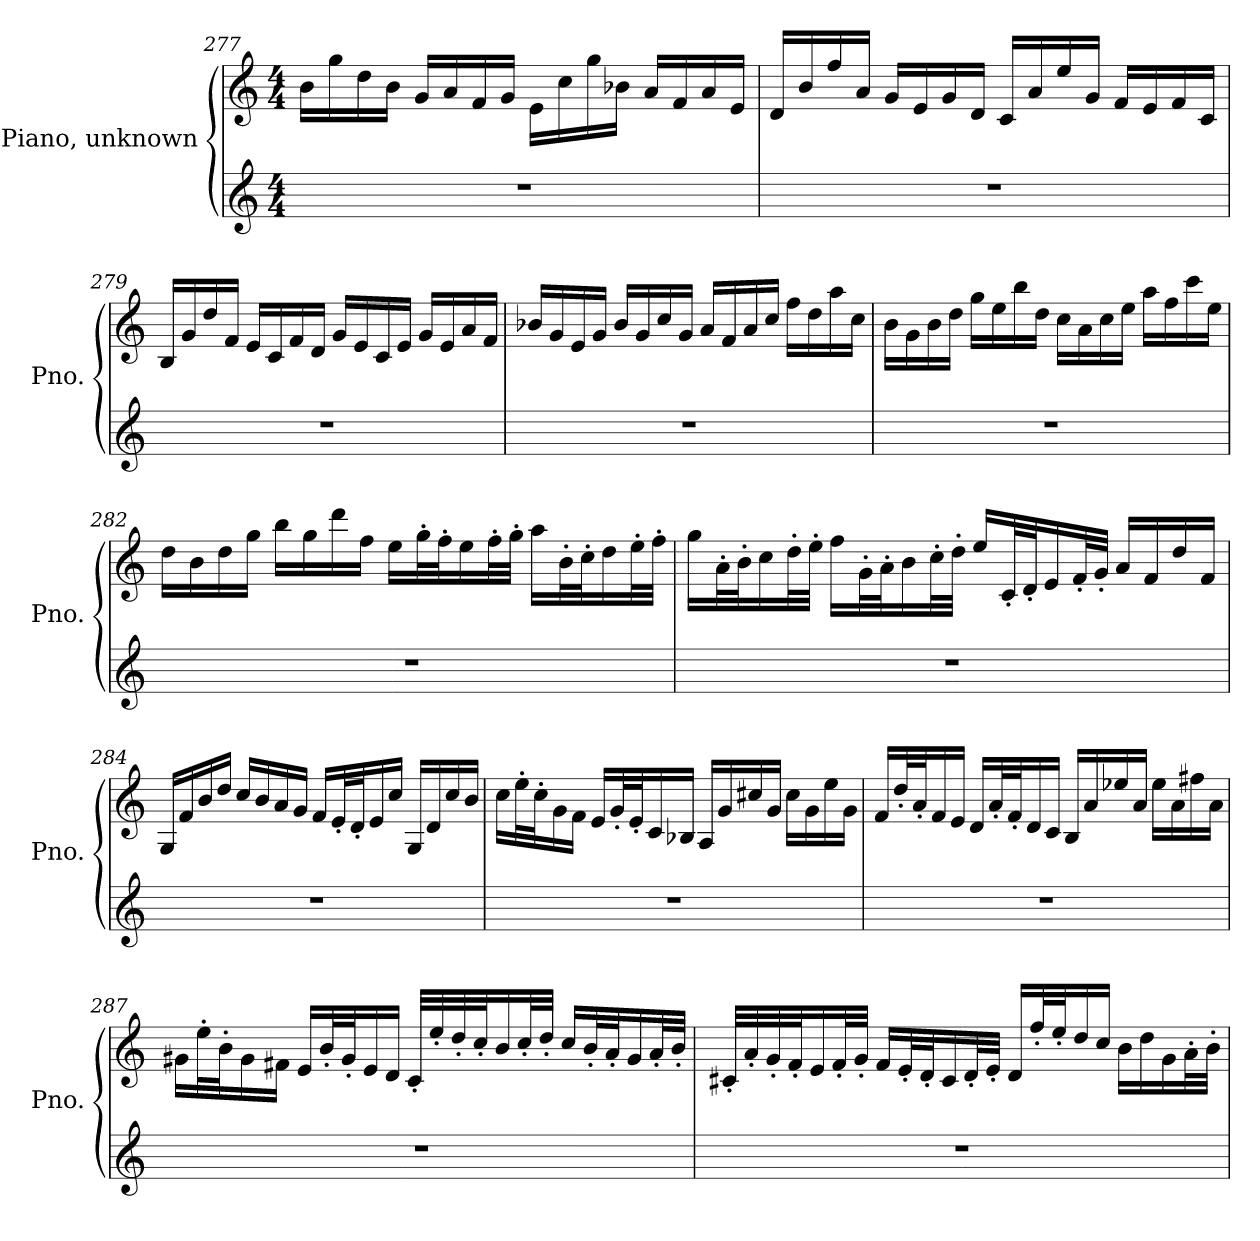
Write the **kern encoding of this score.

**kern	**kern
*part1	*part1
*staff2	*staff1
*I"Piano, unknown	*
*I'Pno.	*
*clefG2	*clefG2
*k[]	*k[]
*M4/4	*M4/4
=277	=277
1r	16b\LL
.	16gg\
.	16dd\
.	16b\JJ
.	16g/LL
.	16a/
.	16f/
.	16g/JJ
.	16e\LL
.	16cc\
.	16gg\
.	16b-X\JJ
.	16a/LL
.	16f/
.	16a/
.	16e/JJ
!!LO:LB:g=z
=278	=278
1r	16d/LL
.	16b/
.	16ff/
.	16a/JJ
.	16g/LL
.	16e/
.	16g/
.	16d/JJ
.	16c/LL
.	16a/
.	16ee/
.	16g/JJ
.	16f/LL
.	16e/
.	16f/
.	16c/JJ
=279	=279
1r	16B/LL
.	16g/
.	16dd/
.	16f/JJ
.	16e/LL
.	16c/
.	16f/
.	16d/JJ
.	16g/LL
.	16e/
.	16c/
.	16e/JJ
.	16g/LL
.	16e/
.	16a/
.	16f/JJ
=280	=280
1r	16b-X/LL
.	16g/
.	16e/
.	16g/JJ
.	16b-/LL
.	16g/
.	16cc/
.	16g/JJ
.	16a/LL
.	16f/
.	16a/
.	16cc/JJ
.	16ff\LL
.	16dd\
.	16aa\
.	16cc\JJ
!!LO:LB:g=z
=281	=281
1r	16b\LL
.	16g\
.	16b\
.	16dd\JJ
.	16gg\LL
.	16ee\
.	16bb\
.	16dd\JJ
.	16cc\LL
.	16a\
.	16cc\
.	16ee\JJ
.	16aa\LL
.	16ff\
.	16ccc\
.	16ee\JJ
=282	=282
1r	16dd\LL
.	16b\
.	16dd\
.	16gg\JJ
.	16bb\LL
.	16gg\
.	16ddd\
.	16ff\JJ
.	16ee\LL
.	32gg'\L
.	32ff'\J
.	16ee\
.	32ff'\L
.	32gg'\JJJ
.	16aa\LL
.	32b'\L
.	32cc'\J
.	16dd\
.	32ee'\L
.	32ff'\JJJ
!!LO:LB:g=z
=283	=283
1r	16gg\LL
.	32a'\L
.	32b'\J
.	16cc\
.	32dd'\L
.	32ee'\JJJ
.	16ff\LL
.	32g'\L
.	32a'\J
.	16b\
.	32cc'\L
.	32dd'\JJJ
.	16ee/LL
.	32c'/L
.	32d'/J
.	16e/
.	32f'/L
.	32g'/JJJ
.	16a/LL
.	16f/
.	16dd/
.	16f/JJ
=284	=284
1r	16G/LL
.	16f/
.	16b/
.	16dd/JJ
.	16cc/LL
.	16b/
.	16a/
.	16g/JJ
.	16f/LL
.	32e'/L
.	32d'/J
.	16e/
.	16cc/JJ
.	16G/LL
.	16d/
.	16cc/
.	16b/JJ
!!LO:LB:g=z
=285	=285
1r	16cc\LL
.	32ee'\L
.	32cc'\J
.	16g\
.	16f\JJ
.	16e/LL
.	32g'/L
.	32e'/J
.	16c/
.	16B-X/JJ
.	16A/LL
.	16g/
.	16cc#X/
.	16g/JJ
.	16cc#\LL
.	16g\
.	16ee\
.	16g\JJ
=286	=286
1r	16f/LL
.	32dd'/L
.	32a'/J
.	16f/
.	16e/JJ
.	16d/LL
.	32a'/L
.	32f'/J
.	16d/
.	16c/JJ
.	16B/LL
.	16a/
.	16ee-X/
.	16a/JJ
.	16ee-\LL
.	16a\
.	16ff#X\
.	16a\JJ
!!LO:PB:g=z
=287	=287
1r	16g#X\LL
.	32ee'\L
.	32b'\J
.	16g#\
.	16f#X\JJ
.	16e/LL
.	32b'/L
.	32g#'/J
.	16e/
.	16d/JJ
.	32c'/LLL
.	32ee'/
.	32dd'/
.	32cc'/J
.	16b/
.	32cc'/L
.	32dd'/JJJ
.	16cc/LL
.	32b'/L
.	32a'/J
.	16g#/
.	32a'/L
.	32b'/JJJ
=288	=288
1r	32c#X'/LLL
.	32a'/
.	32g'/
.	32f'/J
.	16e/
.	32f'/L
.	32g'/JJJ
.	16f/LL
.	32e'/L
.	32d'/J
.	16c#/
.	32d'/L
.	32e'/JJJ
.	16d/LL
.	32ff'/L
.	32ee'/J
.	16dd/
.	16cc/JJ
.	16b\LL
.	16dd\
.	16g\
.	32a'\L
.	32b'\JJJ
=	=
*-	*-
